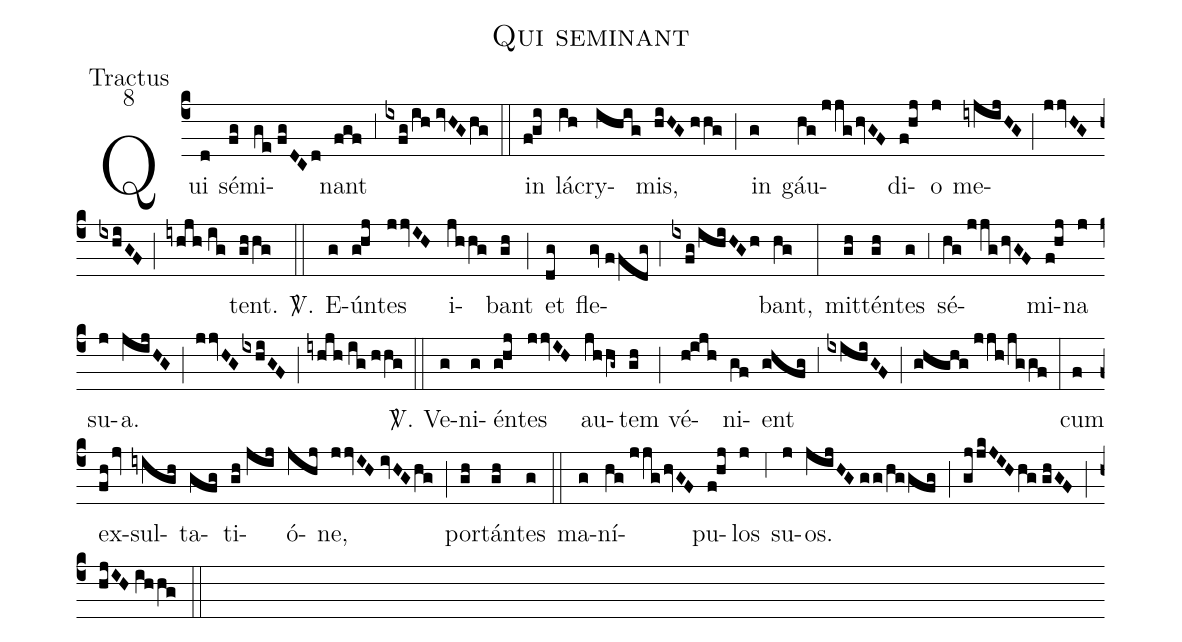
name:Qui seminant;
office-part:Tractus;
mode:8;
%%
(c4) Qui(d) sé(fg)mi(ge//fgDCd)nant(fgf) (;3) (ixfg/ih//ivHG/hg) (::) in(f!gi) lá(ih)cry(ihig)mis,(hiHG//hhg) (;) in(g) gáu(hg//jjg/hvGF)di(f!hj)o(j) me(iyjijHG;jjvHG/ixhiGF;iyhjh//ig)tent.(ghhg) <sp>V/</sp>.(::) E(g)ún(g!hj)tes(jjvIH) i(jhhg)bant(gh) (;) et(dg) fle(gv//ffdg;4ixfg/ihiHGh)bant,(hg) (:) mit(gh)tén(gh)tes(g) (;3) sé(hg//jjg/hvGF)mi(f!hj)na(j) su(j)a.(jijHG) (;) (jjvHG/ixhiGF) (;) (iyhjh//ig//hhg) <sp>V/</sp>.(::) Ve(g)ni(g)én(g!hj)tes(jjvIH) au(jhhg~)tem(gh) (;) vé(h!ijh)ni(gf)ent(ghfg) (;3) (ixihiGF) (;) (ghghg//jjh/jggf) (:) cum(f) ex(fh/jv)sul(iyigh)ta(gfg)ti(gh//jij)ó(jhj)ne,(jjvIH//ivHG/hg) (;) por(gh)tán(gh)tes(g) (::) ma(g)ní(hg//jjg/hvGF)pu(f!hj)los(j) (;6) su(j)os.(jijHG//gg/hggfg) (;) (gjjkJIH/hg//ghGF) (;) (hjIH//ihhg) (::)
